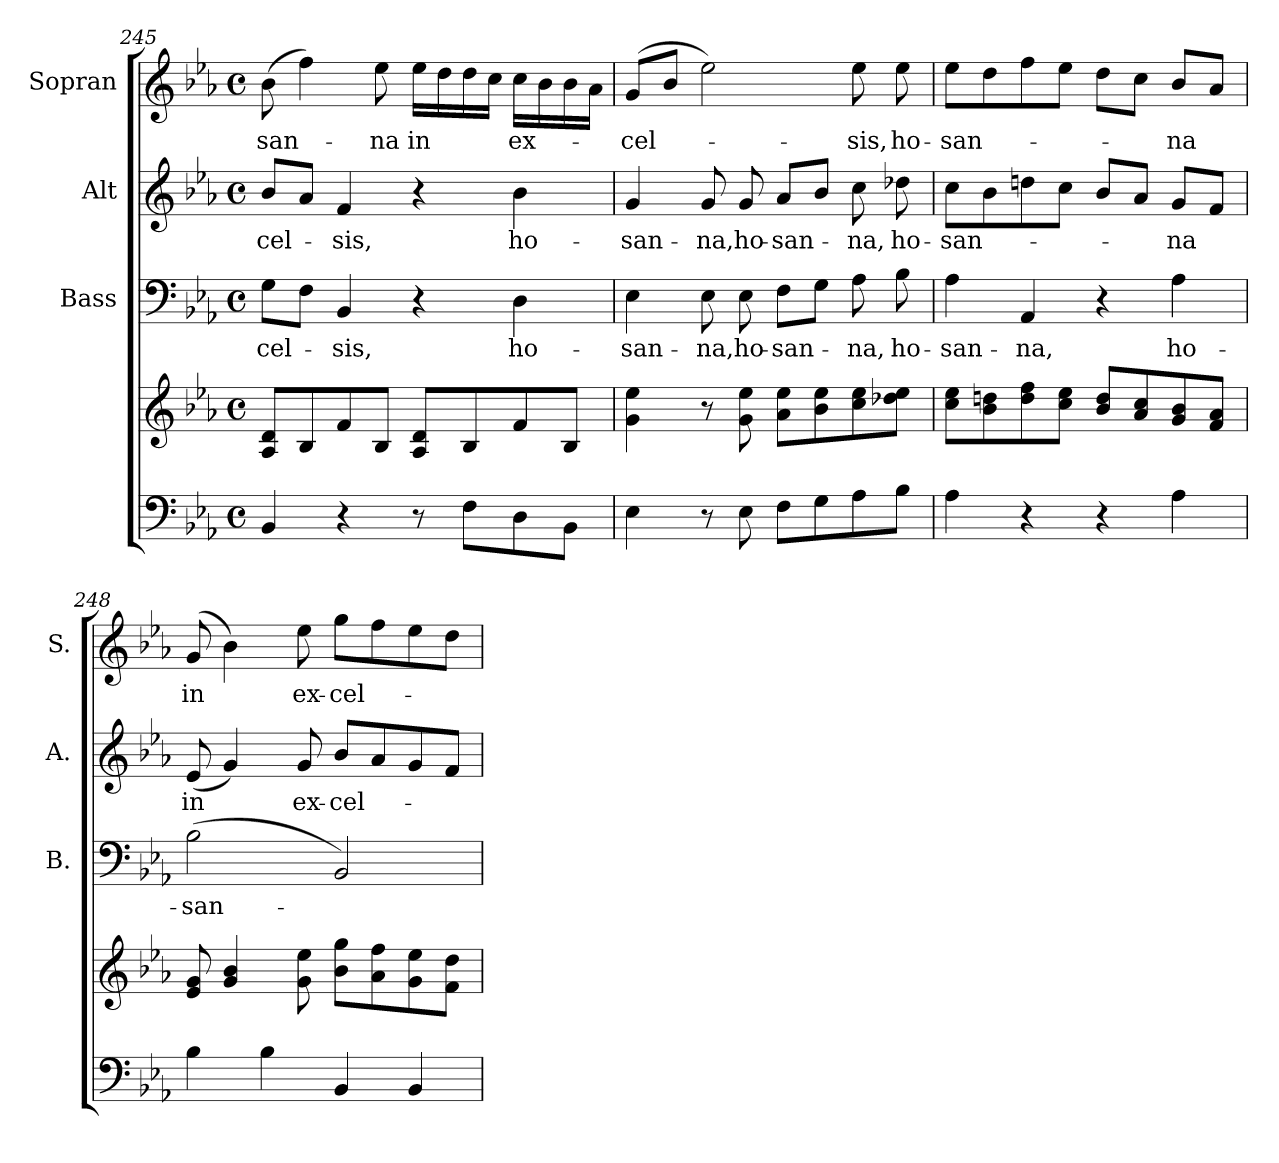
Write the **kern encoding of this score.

**kern	**kern	**kern	**text	**kern	**text	**kern	**text
*part4	*part4	*part3	*part3	*part2	*part2	*part1	*part1
*staff5	*staff4	*staff3	*staff3	*staff2	*staff2	*staff1	*staff1
*	*	*I"Bass	*	*I"Alt	*	*I"Sopran	*
*	*	*I'B.	*	*I'A.	*	*I'S.	*
*clefF4	*clefG2	*clefF4	*	*clefG2	*	*clefG2	*
*k[b-e-a-]	*k[b-e-a-]	*k[b-e-a-]	*	*k[b-e-a-]	*	*k[b-e-a-]	*
*E-:	*E-:	*E-:	*	*E-:	*	*E-:	*
*M4/4	*M4/4	*M4/4	*	*M4/4	*	*M4/4	*
*met(c)	*met(c)	*met(c)	*	*met(c)	*	*met(c)	*
=245	=245	=245	=245	=245	=245	=245	=245
!	!	!	!LO:LY:b	!	!LO:LY:b	!	!LO:LY:b
4BB-/	8A-/ 8d/L	8G\L	-cel-	8b-/L	-cel-	(>8b-\	-san-
.	8B-/	8F\J	.	8a-/J	.	4ff\)	.
!	!	!	!LO:LY:b	!	!LO:LY:b	!	!
4r	8f/	4BB-/	-sis,	4f/	-sis,	.	.
!	!	!	!	!	!	!	!LO:LY:b
.	8B-/J	.	.	.	.	8ee-\	-na
!	!	!	!	!	!	!	!LO:LY:b
8r	8A-/ 8d/L	4r	.	4r	.	16ee-\LL	in
.	.	.	.	.	.	16dd\	.
8F\L	8B-/	.	.	.	.	16dd\	.
.	.	.	.	.	.	16cc\JJ	.
!	!	!	!LO:LY:b	!	!LO:LY:b	!	!LO:LY:b
8D\	8f/	4D\	ho-	4b-\	ho-	16cc\LL	ex-
.	.	.	.	.	.	16b-\	.
8BB-\J	8B-/J	.	.	.	.	16b-\	.
.	.	.	.	.	.	16a-\JJ	.
=246	=246	=246	=246	=246	=246	=246	=246
!	!	!	!LO:LY:b	!	!LO:LY:b	!	!LO:LY:b
4E-\	4g\ 4ee-\	4E-\	-san-	4g/	-san-	(>8g/L	-cel-
.	.	.	.	.	.	8b-/J	.
!	!	!	!LO:LY:b	!	!LO:LY:b	!	!
8r	8r	8E-\	-na,	8g/	-na,	2ee-\)	.
!	!	!	!LO:LY:b	!	!LO:LY:b	!	!
8E-\	8g\ 8ee-\	8E-\	ho-	8g/	ho-	.	.
!	!	!	!LO:LY:b	!	!LO:LY:b	!	!
8F\L	8a-\ 8ee-\L	8F\L	-san-	8a-/L	-san-	.	.
8G\	8b-\ 8ee-\	8G\J	.	8b-/J	.	.	.
!	!	!	!LO:LY:b	!	!LO:LY:b	!	!LO:LY:b
8A-\	8cc\ 8ee-\	8A-\	-na,	8cc\	-na,	8ee-\	-sis,
!	!	!	!LO:LY:b	!	!LO:LY:b	!	!LO:LY:b
8B-\J	8dd-X\ 8ee-\J	8B-\	ho-	8dd-X\	ho-	8ee-\	ho-
=247	=247	=247	=247	=247	=247	=247	=247
!	!	!	!LO:LY:b	!	!LO:LY:b	!	!LO:LY:b
4A-\	8cc\ 8ee-\L	4A-\	-san-	8cc\L	-san-	8ee-\L	-san-
.	8b-\ 8ddn\	.	.	8b-\	.	8dd\	.
!	!	!	!LO:LY:b	!	!	!	!
4r	8dd\ 8ff\	4AA-/	-na,	8ddn\	.	8ff\	.
.	8cc\ 8ee-\J	.	.	8cc\J	.	8ee-\J	.
4r	8b-/ 8dd/L	4r	.	8b-/L	.	8dd\L	.
.	8a-/ 8cc/	.	.	8a-/J	.	8cc\J	.
!	!	!	!LO:LY:b	!	!LO:LY:b	!	!LO:LY:b
4A-\	8g/ 8b-/	4A-\	ho-	8g/L	-na	8b-/L	-na
.	8f/ 8a-/J	.	.	8f/J	.	8a-/J	.
!!LO:PB:g=z
=248	=248	=248	=248	=248	=248	=248	=248
!	!	!	!LO:LY:b	!	!LO:LY:b	!	!LO:LY:b
4B-\	8e-/ 8g/	(>2B-\	-san-	(<8e-/	in	(8g/	in
.	4g/ 4b-/	.	.	4g/)	.	4b-\)	.
4B-\	.	.	.	.	.	.	.
!	!	!	!	!	!LO:LY:b	!	!LO:LY:b
.	8g\ 8ee-\	.	.	8g/	ex-	8ee-\	ex-
!	!	!	!	!	!LO:LY:b	!	!LO:LY:b
4BB-/	8b-\ 8gg\L	2BB-/)	.	8b-/L	-cel-	8gg\L	-cel-
.	8a-\ 8ff\	.	.	8a-/	.	8ff\	.
4BB-/	8g\ 8ee-\	.	.	8g/	.	8ee-\	.
.	8f\ 8dd\J	.	.	8f/J	.	8dd\J	.
=	=	=	=	=	=	=	=
*-	*-	*-	*-	*-	*-	*-	*-
